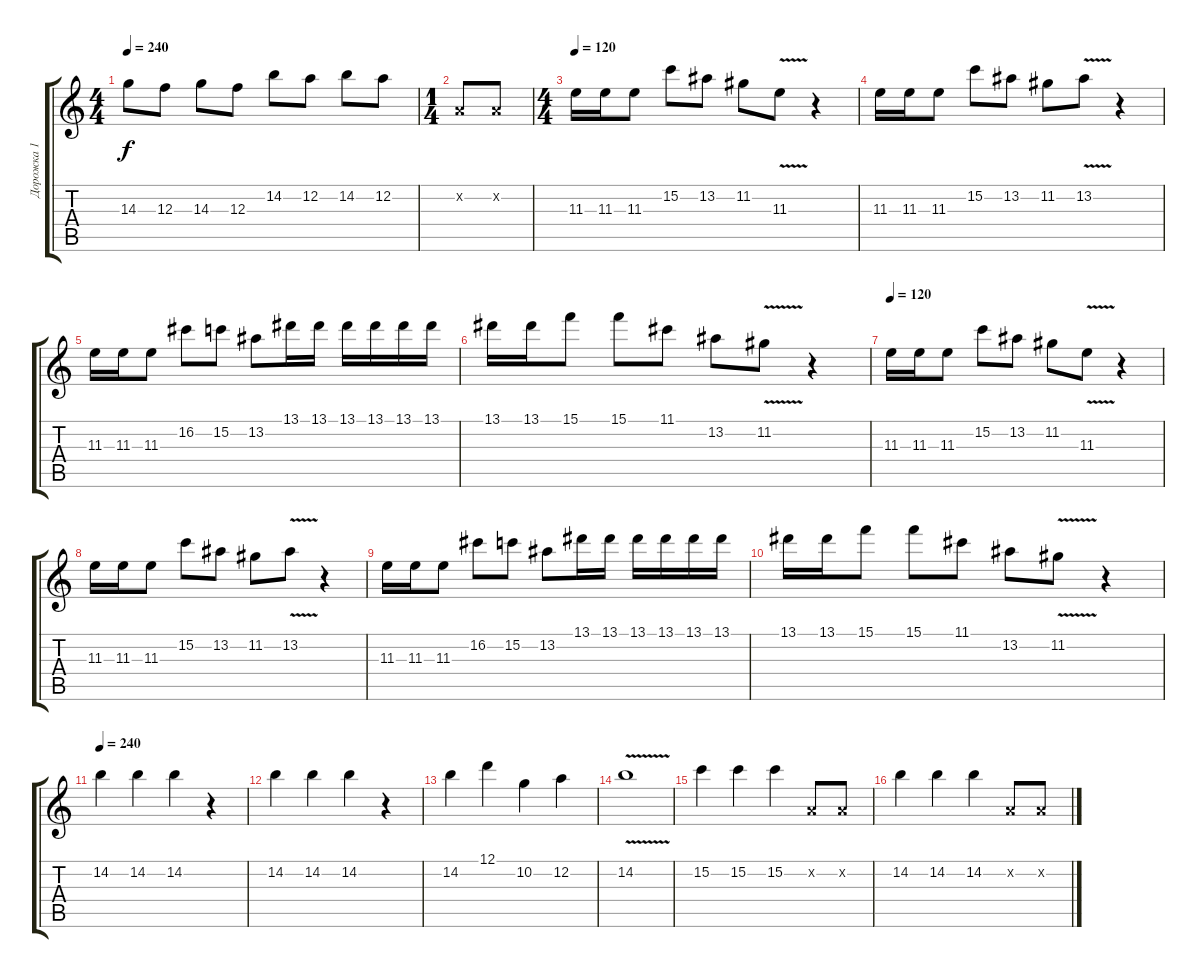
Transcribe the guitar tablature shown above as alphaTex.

\track ("Дорожка 1" "Дорожка 1") {instrument distortionguitar}
\staff {score tabs}
\tuning (D4 A3 F3 C3 G2 D2) {hide}
\ts (4 4)
\tempo 240
\clef g2
\ks c
14.3.8{dy f} 12.3.8 14.3.8 12.3.8 14.2.8 12.2.8 14.2.8 12.2.8 |
\ts (1 4)
0.2{x}.8 0.2{x}.8 |
\ts (4 4)
\tempo 120
11.3.16 11.3.16 11.3.8 15.2.8 13.2.8 11.2.8 11.3{v}.8 r.4 |
11.3.16 11.3.16 11.3.8 15.2.8 13.2.8 11.2.8 13.2{v}.8 r.4 |
11.3.16 11.3.16 11.3.8 16.2.8 15.2.8 13.2.8 13.1.16 13.1.16 13.1.16 13.1.16 13.1.16 13.1.16 |
13.1.16 13.1.16 15.1.8 15.1.8 11.1.8 13.2.8 11.2{v}.8 r.4 |
\tempo 120
11.3.16 11.3.16 11.3.8 15.2.8 13.2.8 11.2.8 11.3{v}.8 r.4 |
11.3.16 11.3.16 11.3.8 15.2.8 13.2.8 11.2.8 13.2{v}.8 r.4 |
11.3.16 11.3.16 11.3.8 16.2.8 15.2.8 13.2.8 13.1.16 13.1.16 13.1.16 13.1.16 13.1.16 13.1.16 |
13.1.16 13.1.16 15.1.8 15.1.8 11.1.8 13.2.8 11.2{v}.8 r.4 |
\tempo 240
14.2.4 14.2.4 14.2.4 r.4 |
14.2.4 14.2.4 14.2.4 r.4 |
14.2.4 12.1.4 10.2.4 12.2.4 |
14.2{v}.1 |
15.2.4 15.2.4 15.2.4 0.2{x}.8 0.2{x}.8 |
14.2.4 14.2.4 14.2.4 0.2{x}.8 0.2{x}.8
